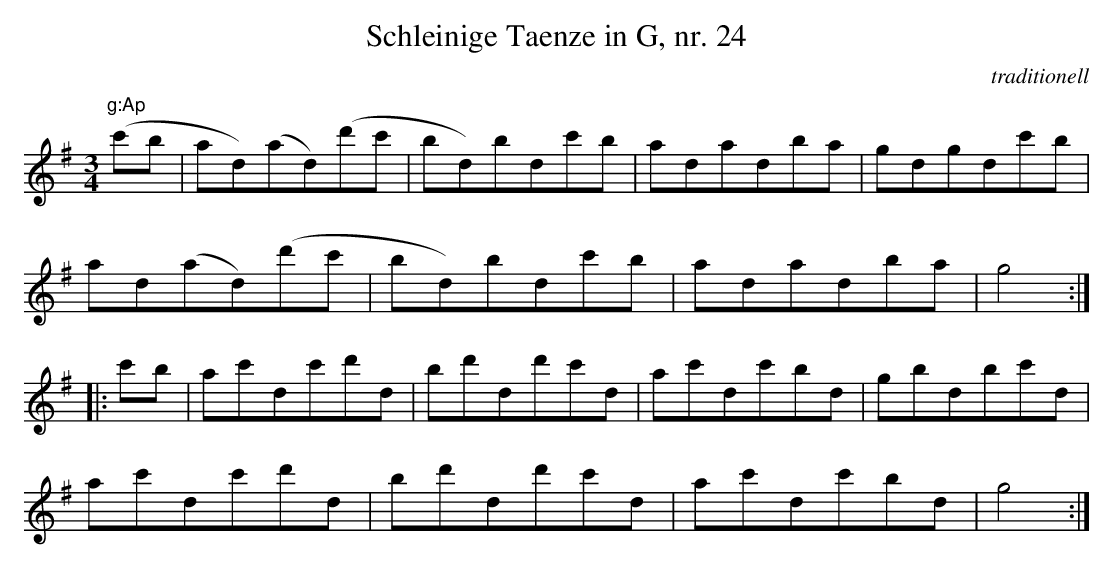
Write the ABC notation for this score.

X:1
T:Schleinige Taenze in G, nr. 24
C:traditionell
M:3/4
L:1/8
K:G
"g:Ap"(c'b |\
ad)(ad)(d'c' | bd)bdc'b | adadba | gdgdc'b |
ad(ad)(d'c' | bd)bdc'b | adadba | g4 :|
|:c'b |\
ac'dc'd'd | bd'dd'c'd | ac'dc'bd | gbdbc'd |
ac'dc'd'd | bd'dd'c'd | ac'dc'bd | g4 :|
